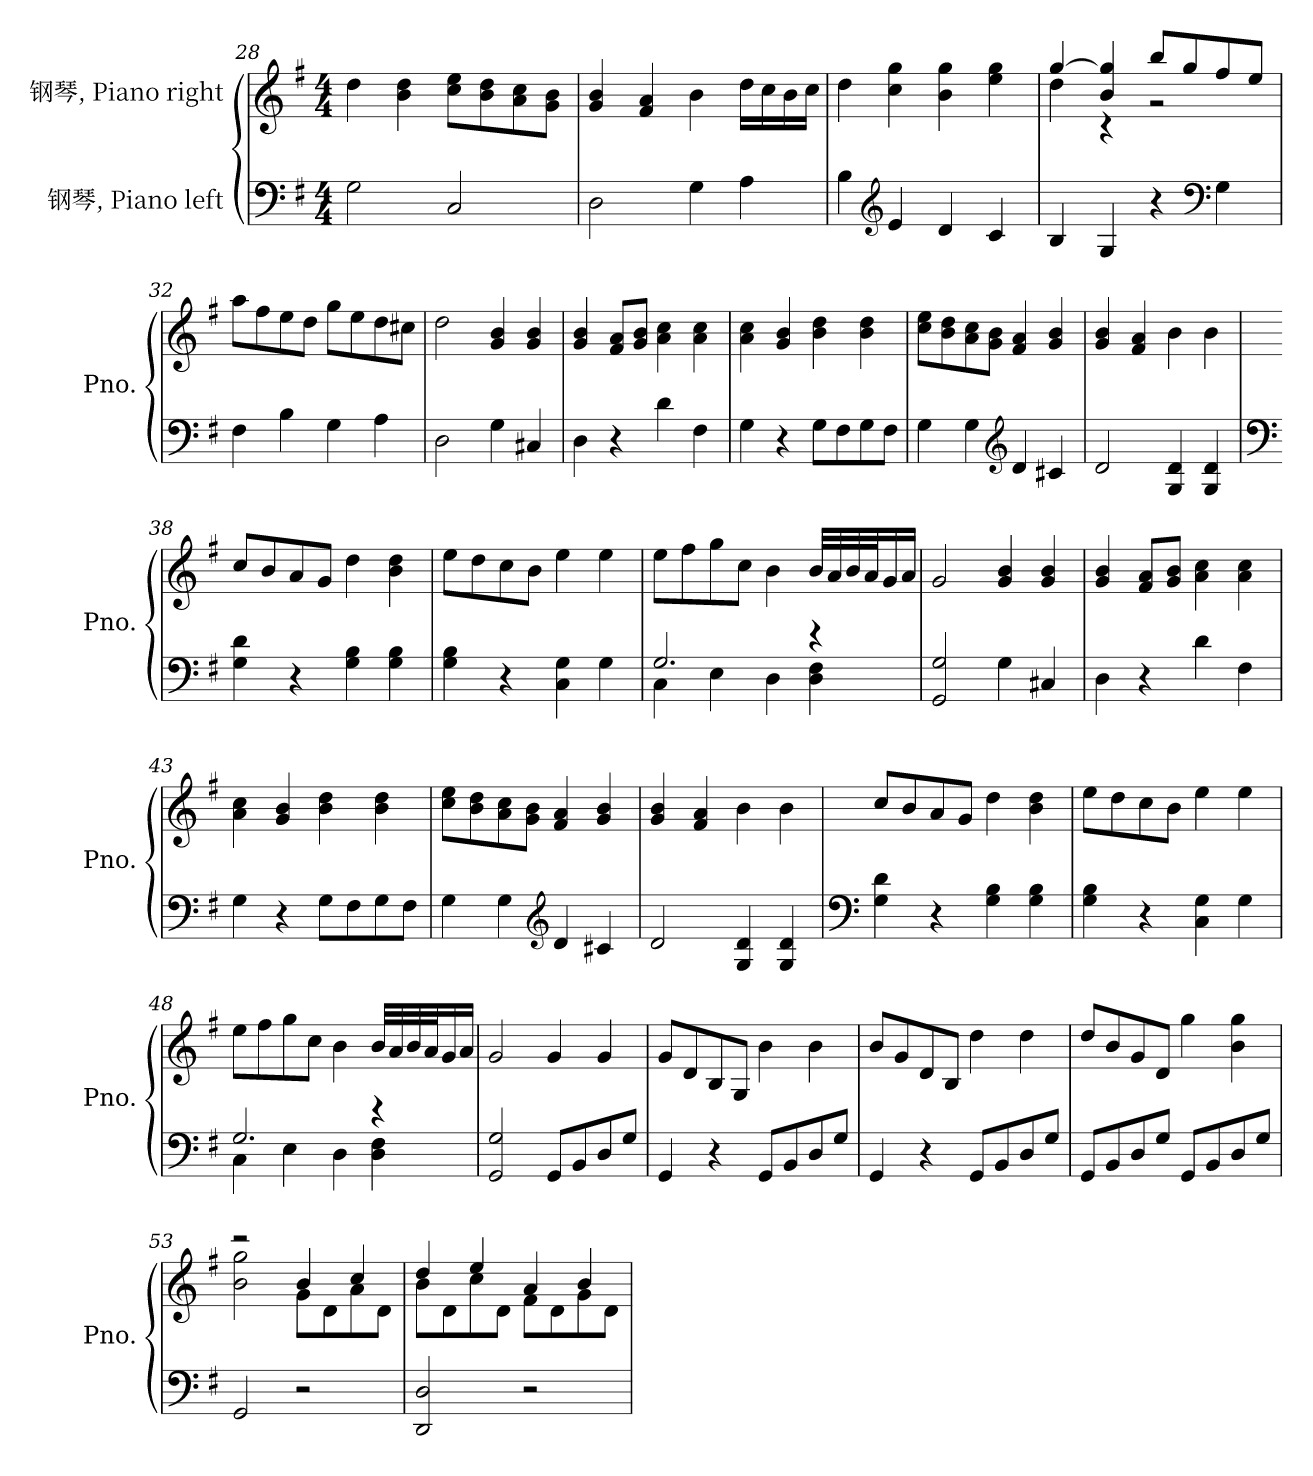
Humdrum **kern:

**kern	**kern
*part2	*part1
*staff2	*staff1
*I"钢琴, Piano left	*I"钢琴, Piano right
*I'Pno.	*I'Pno.
*clefF4	*clefG2
*k[f#]	*k[f#]
*M4/4	*M4/4
=28	=28
2G\	4dd\
.	4b\ 4dd\
2C/	8cc\ 8ee\L
.	8b\ 8dd\
.	8a\ 8cc\
.	8g\ 8b\J
!!LO:PB:g=z
=29	=29
2D\	4g/ 4b/
.	4f#/ 4a/
4G\	4b\
4A\	16dd\LL
.	16cc\
.	16b\
.	16cc\JJ
=30	=30
4B\	4dd\
*clefG2	*
4e/	4cc\ 4gg\
4d/	4b\ 4gg\
4c/	4ee\ 4gg\
=31	=31
*	*^
4B/	[4gg/	4dd\
4G/	4b/ 4gg/]	4r
4r	8bb/L	2r
.	8gg/	.
*clefF4	*	*
4G\	8ff#/	.
.	8ee/J	.
*	*v	*v
=32	=32
4F#\	8aa\L
.	8ff#\
4B\	8ee\
.	8dd\J
4G\	8gg\L
.	8ee\
4A\	8dd\
.	8cc#X\J
=33	=33
2D\	2dd\
4G\	4g/ 4b/
4C#X/	4g/ 4b/
=34	=34
4D\	4g/ 4b/
4r	8f#/ 8a/L
.	8g/ 8b/J
4d\	4a\ 4cc\
4F#\	4a\ 4cc\
!!LO:LB:g=z
=35	=35
4G\	4a\ 4cc\
4r	4g/ 4b/
8G\L	4b\ 4dd\
8F#\	.
8G\	4b\ 4dd\
8F#\J	.
=36	=36
4G\	8cc\ 8ee\L
.	8b\ 8dd\
4G\	8a\ 8cc\
.	8g\ 8b\J
*clefG2	*
4d/	4f#/ 4a/
4c#X/	4g/ 4b/
=37	=37
2d/	4g/ 4b/
.	4f#/ 4a/
4G/ 4d/	4b\
4G/ 4d/	4b\
=38	=38
*clefF4	*
4G\ 4d\	8cc/L
.	8b/
4r	8a/
.	8g/J
4G\ 4B\	4dd\
4G\ 4B\	4b\ 4dd\
=39	=39
4G\ 4B\	8ee\L
.	8dd\
4r	8cc\
.	8b\J
4C\ 4G\	4ee\
4G\	4ee\
!!LO:LB:g=z
=40	=40
*^	*
2.G/	4C\	8ee\L
.	.	8ff#\
.	4E\	8gg\
.	.	8cc\J
.	4D\	4b\
4r	4D\ 4F#\	32b/LLL
.	.	32a/
.	.	32b/
.	.	32a/J
.	.	16g/
.	.	16a/JJ
*v	*v	*
=41	=41
2GG/ 2G/	2g/
4G\	4g/ 4b/
4C#X/	4g/ 4b/
=42	=42
4D\	4g/ 4b/
4r	8f#/ 8a/L
.	8g/ 8b/J
4d\	4a\ 4cc\
4F#\	4a\ 4cc\
=43	=43
4G\	4a\ 4cc\
4r	4g/ 4b/
8G\L	4b\ 4dd\
8F#\	.
8G\	4b\ 4dd\
8F#\J	.
=44	=44
4G\	8cc\ 8ee\L
.	8b\ 8dd\
4G\	8a\ 8cc\
.	8g\ 8b\J
*clefG2	*
4d/	4f#/ 4a/
4c#X/	4g/ 4b/
=45	=45
2d/	4g/ 4b/
.	4f#/ 4a/
4G/ 4d/	4b\
4G/ 4d/	4b\
!!LO:LB:g=z
=46	=46
*clefF4	*
4G\ 4d\	8cc/L
.	8b/
4r	8a/
.	8g/J
4G\ 4B\	4dd\
4G\ 4B\	4b\ 4dd\
=47	=47
4G\ 4B\	8ee\L
.	8dd\
4r	8cc\
.	8b\J
4C\ 4G\	4ee\
4G\	4ee\
=48	=48
*^	*
2.G/	4C\	8ee\L
.	.	8ff#\
.	4E\	8gg\
.	.	8cc\J
.	4D\	4b\
4r	4D\ 4F#\	32b/LLL
.	.	32a/
.	.	32b/
.	.	32a/J
.	.	16g/
.	.	16a/JJ
*v	*v	*
=49	=49
2GG/ 2G/	2g/
8GG/L	4g/
8BB/	.
8D/	4g/
8G/J	.
=50	=50
4GG/	8g/L
.	8d/
4r	8B/
.	8G/J
8GG/L	4b\
8BB/	.
8D/	4b\
8G/J	.
!!LO:LB:g=z
=51	=51
4GG/	8b/L
.	8g/
4r	8d/
.	8B/J
8GG/L	4dd\
8BB/	.
8D/	4dd\
8G/J	.
=52	=52
8GG/L	8dd/L
8BB/	8b/
8D/	8g/
8G/J	8d/J
8GG/L	4gg\
8BB/	.
8D/	4b\ 4gg\
8G/J	.
=53	=53
*	*^
2GG/	2r	2b\ 2gg\
2r	4b/	8g\L
.	.	8d\
.	4cc/	8a\
.	.	8d\J
=54	=54	=54
2DD/ 2D/	4dd/	8b\L
.	.	8d\
.	4ee/	8cc\
.	.	8d\J
2r	4a/	8f#\L
.	.	8d\
.	4b/	8g\
.	.	8d\J
*	*v	*v
=	=
*-	*-
